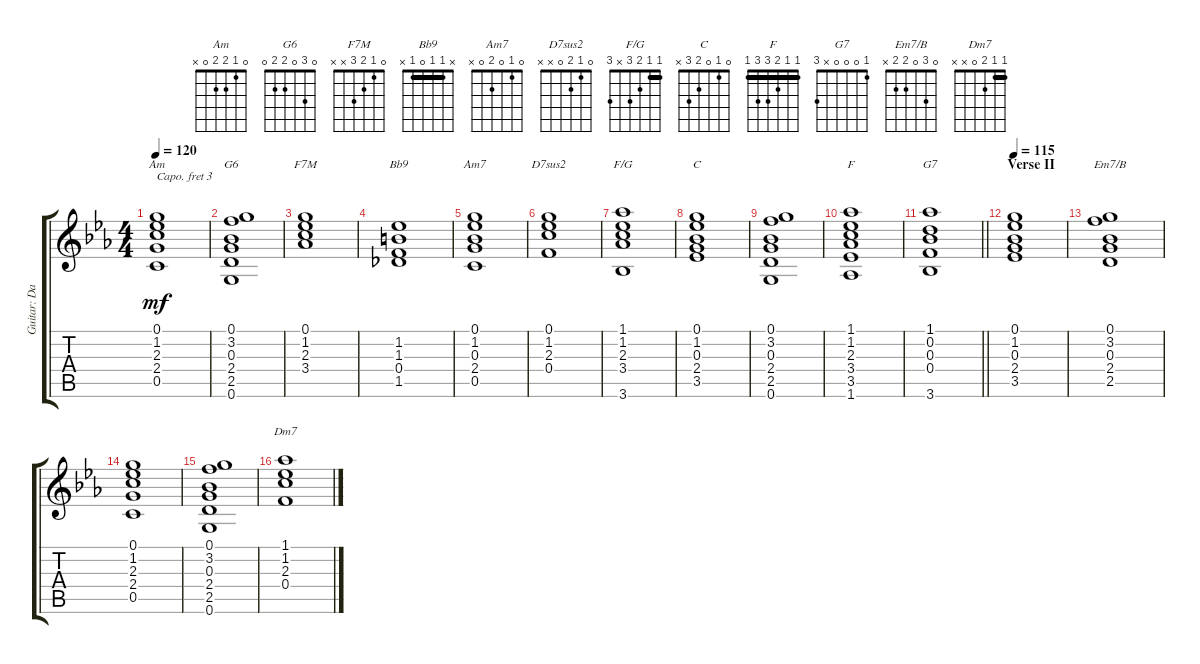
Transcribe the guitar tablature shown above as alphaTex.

\track ("Guitar: Dan" "Guitar: Da") {instrument acousticguitarsteel}
\staff {score tabs}
\capo 3
\tuning (E4 B3 G3 D3 A2 E2) {hide}
\chord ("Am" 0 1 2 2 0 x)
\chord ("G6" 0 3 0 2 2 0)
\chord ("F7M" 0 1 2 3 x x)
\chord ("Bb9" x 1 1 0 1 x) {barre 1}
\chord ("Am7" 0 1 0 2 0 x)
\chord ("D7sus2" 0 1 2 0 x x)
\chord ("F/G" 1 1 2 3 x 3) {barre 1}
\chord ("C" 0 1 0 2 3 x)
\chord ("F" 1 1 2 3 3 1) {barre 1}
\chord ("G7" 1 0 0 0 x 3)
\chord ("Em7/B" 0 3 0 2 2 x)
\chord ("Dm7" 1 1 2 0 x x) {barre 1}
\ts (4 4)
\tempo 120
\clef g2
\ks eb
(0.1 1.2 2.3 2.4 0.5).1{ch "Am" dy mf} |
(0.1 3.2 0.3 2.4 2.5 0.6).1{ch "G6"} |
(0.1 1.2 2.3 3.4).1{ch "F7M"} |
(1.2 1.3 0.4 1.5).1{ch "Bb9"} |
(0.1 1.2 0.3 2.4 0.5).1{ch "Am7"} |
(0.1 1.2 2.3 0.4).1{ch "D7sus2"} |
(1.1 1.2 2.3 3.4 3.6).1{ch "F/G"} |
(0.1 1.2 0.3 2.4 3.5).1{ch "C"} |
(0.1 3.2 0.3 2.4 2.5 0.6).1 |
(1.1 1.2 2.3 3.4 3.5 1.6).1{ch "F"} |
\barLineRight lightlight
(1.1 0.2 0.3 0.4 3.6).1{ch "G7"} |
\section ("" "Verse II")
\tempo 115
(0.1 1.2 0.3 2.4 3.5).1 |
(0.1 3.2 0.3 2.4 2.5).1{ch "Em7/B"} |
(0.1 1.2 2.3 2.4 0.5).1 |
(0.1 3.2 0.3 2.4 2.5 0.6).1 |
(1.1 1.2 2.3 0.4).1{ch "Dm7"}
